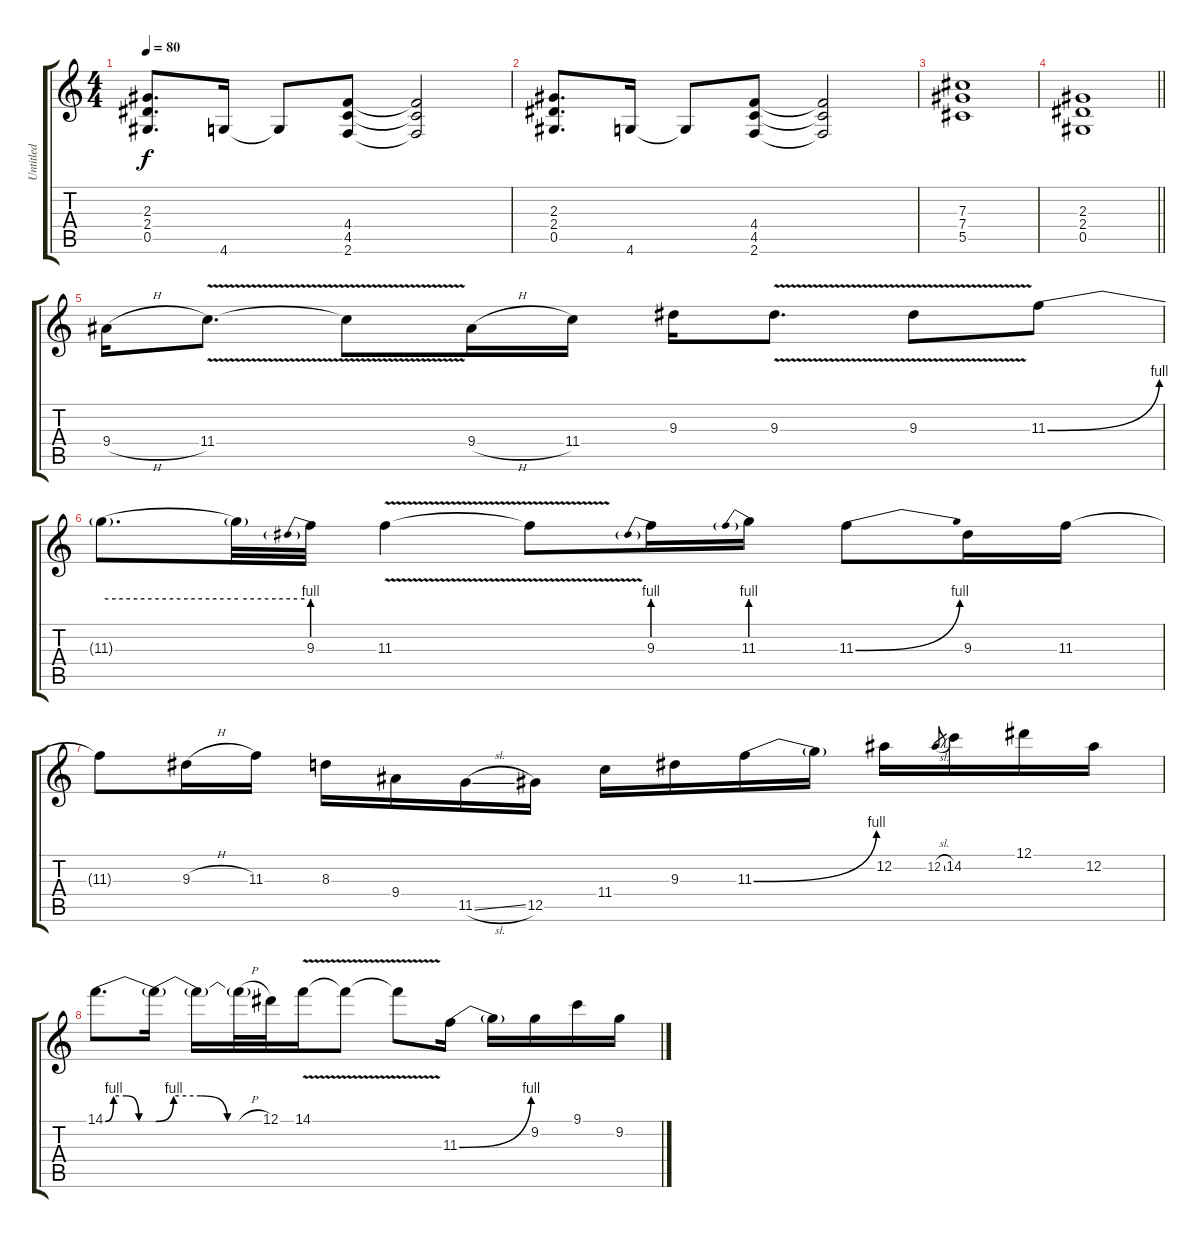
\track ("Untitled" "Untitled") {instrument overdrivenguitar}
\staff {score tabs}
\tuning (Eb4 Bb3 Gb3 Db3 Ab2 Eb2) {hide}
\ts (4 4)
\tempo 80
\clef g2
\ks c
(2.3 2.4 0.5).8{d dy f} 4.6.16 4.6{t}.8 (4.4 4.5 2.6).8 (4.4{t} 4.5{t} 2.6{t}).2 |
(2.3 2.4 0.5).8{d} 4.6.16 4.6{t}.8 (4.4 4.5 2.6).8 (4.4{t} 4.5{t} 2.6{t}).2 |
(7.3 7.4 5.5).1 |
\barLineRight lightlight
(2.3 2.4 0.5).1 |
9.4{h}.16 11.4{v}.8{d} 11.4{v t}.8 9.4{h}.16 11.4.16 9.3.16 9.3{v}.8{d} 9.3{v}.8 11.3{be (bend 0 0 60 4)}.8 |
11.3{be (hold 0 4 60 4) t}.8{d} 11.3{be (hold 0 4 60 4) t}.32 9.3{be (prebend 0 4 60 4)}.32 11.3{v}.4 11.3{v t}.8 9.3{be (prebend 0 4 60 4)}.16 11.3{be (prebend 0 4 60 4)}.16 11.3{be (bend 0 0 60 4)}.8 9.3.16 11.3.16 |
11.3{t}.8 9.3{h}.16 11.3.16 8.3.16 9.4.16 11.5{sl}.16 12.5.16 11.4.16 9.3.16 11.3{be (bend 0 0 60 4)}.16 11.3{t}.16 12.2.16 12.2{sl}.8{gr} 14.2.16 12.1.16 12.2.16 |
14.1{be (custom 0 0 10 4 25 4 40 0 60 0)}.8{d} 14.1{be (custom 0 0 10 4 25 4 40 0 60 0) t}.16 14.1{t}.16 14.1{h t}.32 12.1.32 14.1{v}.16 14.1{v t}.8 14.1{v t}.8 11.3{be (bend 0 0 60 4)}.16 11.3{t}.16 9.2.16 9.1.16 9.2.16
